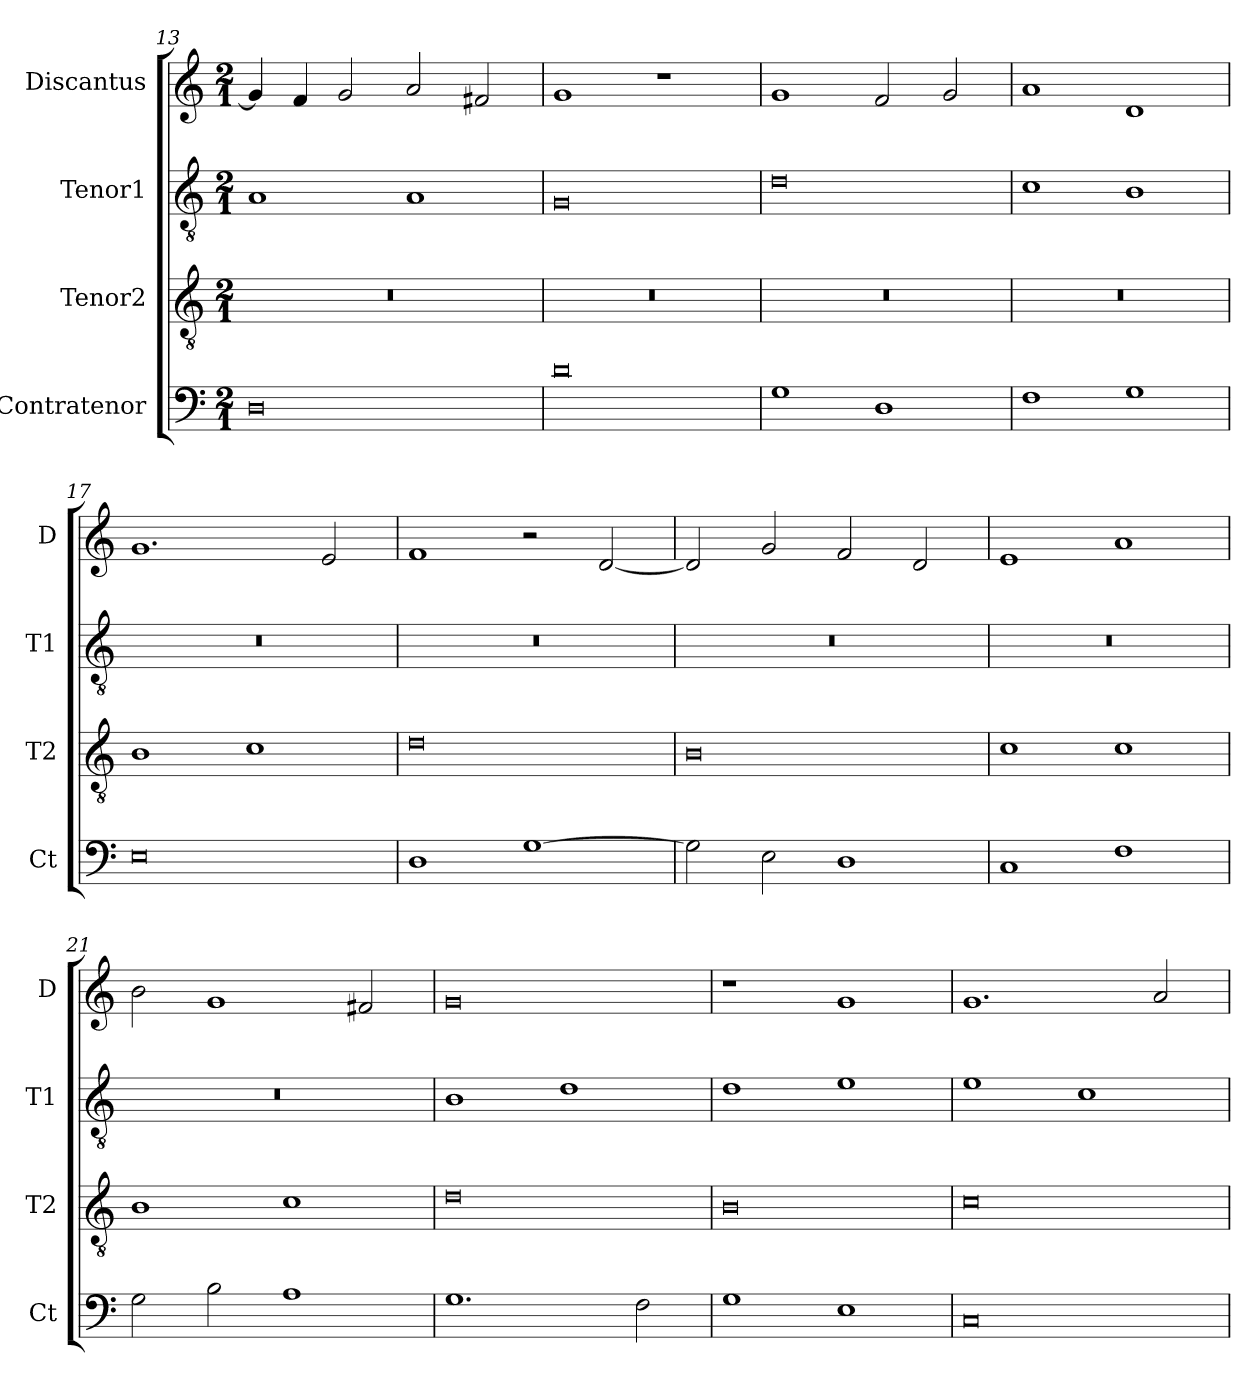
**kern	**kern	**kern	**kern
*part4	*part3	*part2	*part1
*staff4	*staff3	*staff2	*staff1
*I"Contratenor	*I"Tenor2	*I"Tenor1	*I"Discantus
*I'Ct	*I'T2	*I'T1	*I'D
*clefF4	*clefGv2	*clefGv2	*clefG2
*k[]	*k[]	*k[]	*k[]
*M2/1	*M2/1	*M2/1	*M2/1
=13	=13	=13	=13
0D	0r	1A	4g]
.	.	.	4f
.	.	.	2g
.	.	1A	2a
.	.	.	2f#X
=14	=14	=14	=14
0d	0r	0G	1g
.	.	.	1r
=15	=15	=15	=15
1G	0r	0d	1g
1D	.	.	2f
.	.	.	2g
=16	=16	=16	=16
1F	0r	1c	1a
1G	.	1B	1d
=17	=17	=17	=17
0E	1B	0r	1.g
.	1c	.	.
.	.	.	2e
=18	=18	=18	=18
1D	0d	0r	1f
[1G	.	.	2r
.	.	.	[2d
=19	=19	=19	=19
2G]	0B	0r	2d]
2E	.	.	2g
1D	.	.	2f
.	.	.	2d
=20	=20	=20	=20
1C	1c	0r	1e
1F	1c	.	1a
=21	=21	=21	=21
2G	1B	0r	2b
2B	.	.	1g
1A	1c	.	.
.	.	.	2f#X
=22	=22	=22	=22
1.G	0d	1B	0g
.	.	1d	.
2F	.	.	.
=23	=23	=23	=23
1G	0B	1d	1r
1E	.	1e	1g
=24	=24	=24	=24
0C	0c	1e	1.g
.	.	1c	.
.	.	.	2a
=	=	=	=
*-	*-	*-	*-
